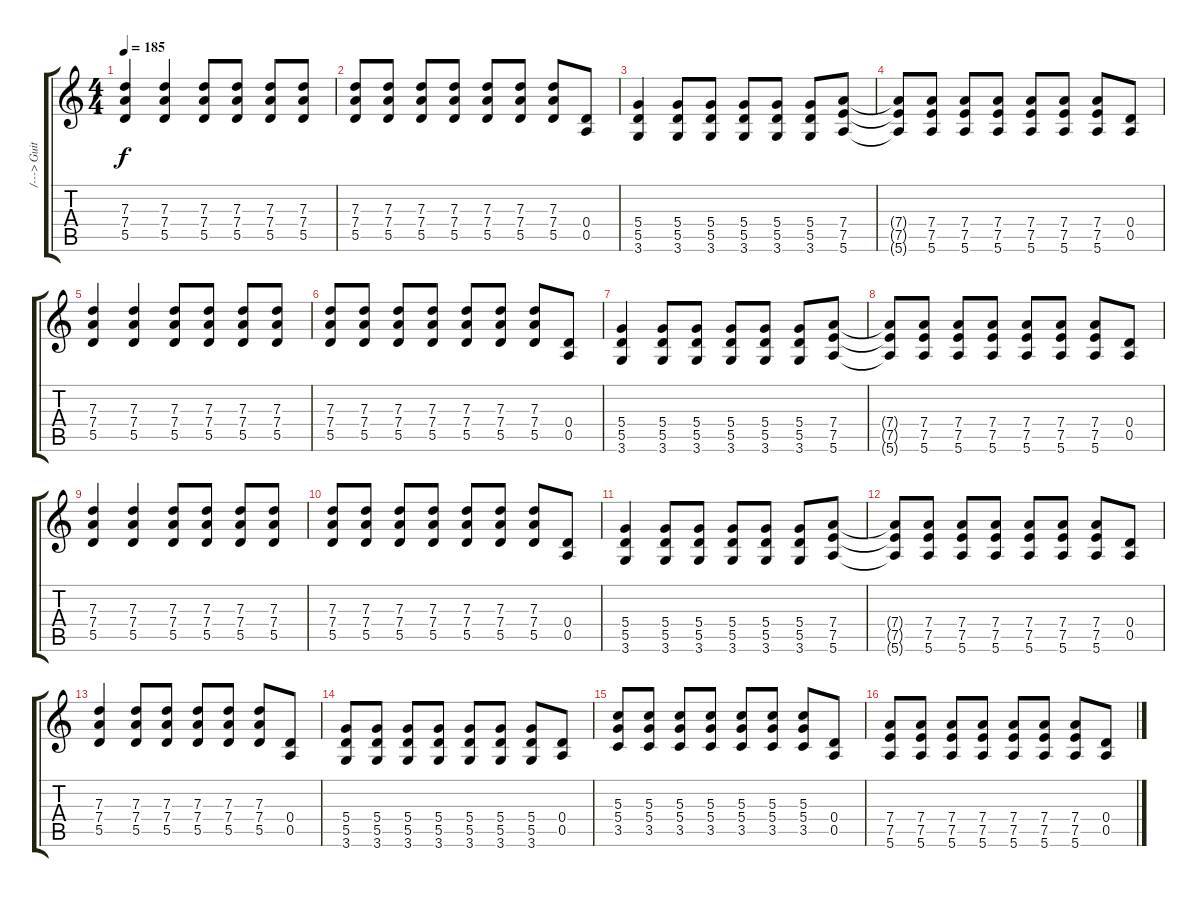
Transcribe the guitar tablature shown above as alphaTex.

\track ("/---> Guitarra <---/" "/---> Guit") {instrument overdrivenguitar}
\staff {score tabs}
\tuning (E4 B3 G3 D3 A2 E2) {hide}
\ts (4 4)
\tempo 185
\clef g2
\ks c
(7.3 7.4 5.5).4{dy f volume 13} (7.3 7.4 5.5).4 (7.3 7.4 5.5).8 (7.3 7.4 5.5).8 (7.3 7.4 5.5).8 (7.3 7.4 5.5).8 |
(7.3 7.4 5.5).8 (7.3 7.4 5.5).8 (7.3 7.4 5.5).8 (7.3 7.4 5.5).8 (7.3 7.4 5.5).8 (7.3 7.4 5.5).8 (7.3 7.4 5.5).8 (0.4 0.5).8 |
(5.4 5.5 3.6).4 (5.4 5.5 3.6).8 (5.4 5.5 3.6).8 (5.4 5.5 3.6).8 (5.4 5.5 3.6).8 (5.4 5.5 3.6).8 (7.4 7.5 5.6).8 |
(7.4{t} 7.5{t} 5.6{t}).8 (7.4 7.5 5.6).8 (7.4 7.5 5.6).8 (7.4 7.5 5.6).8 (7.4 7.5 5.6).8 (7.4 7.5 5.6).8 (7.4 7.5 5.6).8 (0.4 0.5).8 |
(7.3 7.4 5.5).4{volume 13} (7.3 7.4 5.5).4 (7.3 7.4 5.5).8 (7.3 7.4 5.5).8 (7.3 7.4 5.5).8 (7.3 7.4 5.5).8 |
(7.3 7.4 5.5).8 (7.3 7.4 5.5).8 (7.3 7.4 5.5).8 (7.3 7.4 5.5).8 (7.3 7.4 5.5).8 (7.3 7.4 5.5).8 (7.3 7.4 5.5).8 (0.4 0.5).8 |
(5.4 5.5 3.6).4 (5.4 5.5 3.6).8 (5.4 5.5 3.6).8 (5.4 5.5 3.6).8 (5.4 5.5 3.6).8 (5.4 5.5 3.6).8 (7.4 7.5 5.6).8 |
(7.4{t} 7.5{t} 5.6{t}).8 (7.4 7.5 5.6).8 (7.4 7.5 5.6).8 (7.4 7.5 5.6).8 (7.4 7.5 5.6).8 (7.4 7.5 5.6).8 (7.4 7.5 5.6).8 (0.4 0.5).8 |
(7.3 7.4 5.5).4{volume 13} (7.3 7.4 5.5).4 (7.3 7.4 5.5).8 (7.3 7.4 5.5).8 (7.3 7.4 5.5).8 (7.3 7.4 5.5).8 |
(7.3 7.4 5.5).8 (7.3 7.4 5.5).8 (7.3 7.4 5.5).8 (7.3 7.4 5.5).8 (7.3 7.4 5.5).8 (7.3 7.4 5.5).8 (7.3 7.4 5.5).8 (0.4 0.5).8 |
(5.4 5.5 3.6).4 (5.4 5.5 3.6).8 (5.4 5.5 3.6).8 (5.4 5.5 3.6).8 (5.4 5.5 3.6).8 (5.4 5.5 3.6).8 (7.4 7.5 5.6).8 |
(7.4{t} 7.5{t} 5.6{t}).8 (7.4 7.5 5.6).8 (7.4 7.5 5.6).8 (7.4 7.5 5.6).8 (7.4 7.5 5.6).8 (7.4 7.5 5.6).8 (7.4 7.5 5.6).8 (0.4 0.5).8 |
(7.3 7.4 5.5).4 (7.3 7.4 5.5).8 (7.3 7.4 5.5).8 (7.3 7.4 5.5).8 (7.3 7.4 5.5).8 (7.3 7.4 5.5).8 (0.4 0.5).8 |
(5.4 5.5 3.6).8 (5.4 5.5 3.6).8 (5.4 5.5 3.6).8 (5.4 5.5 3.6).8 (5.4 5.5 3.6).8 (5.4 5.5 3.6).8 (5.4 5.5 3.6).8 (0.4 0.5).8 |
(5.3 5.4 3.5).8 (5.3 5.4 3.5).8 (5.3 5.4 3.5).8 (5.3 5.4 3.5).8 (5.3 5.4 3.5).8 (5.3 5.4 3.5).8 (5.3 5.4 3.5).8 (0.4 0.5).8 |
(7.4 7.5 5.6).8 (7.4 7.5 5.6).8 (7.4 7.5 5.6).8 (7.4 7.5 5.6).8 (7.4 7.5 5.6).8 (7.4 7.5 5.6).8 (7.4 7.5 5.6).8 (0.4 0.5).8
